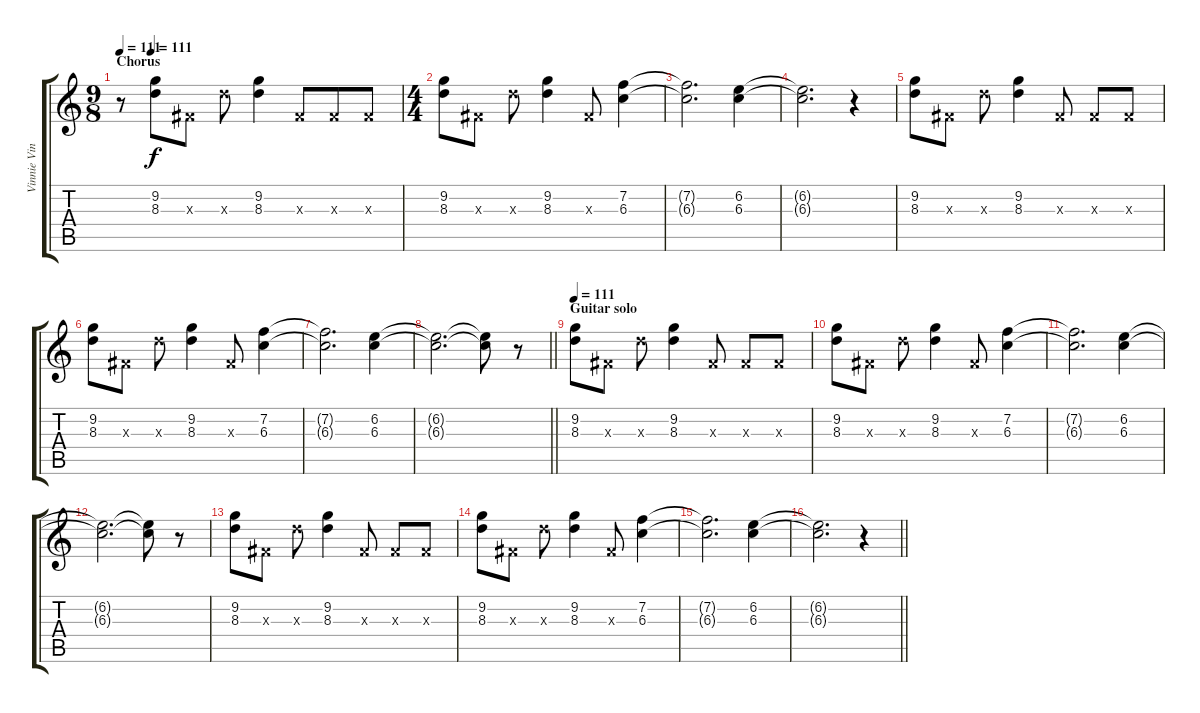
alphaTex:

\track ("Vinnie Vincent (Rhythm)" "Vinnie Vin") {instrument distortionguitar}
\staff {score tabs}
\tuning (Eb4 Bb3 Gb3 Db3 Ab2 Eb2) {hide}
\ts (9 8)
\section ("" "Chorus")
\tempo 111
\tempo (111 0.1111111111111111)
\clef g2
\ks c
r.8{dy f} (9.2 8.3).8 0.3{x}.8 8.3{x}.8 (9.2 8.3).4 0.3{x}.8 0.3{x}.8 0.3{x}.8 |
\ts (4 4)
(9.2 8.3).8 0.3{x}.8 8.3{x}.8 (9.2 8.3).4 0.3{x}.8 (7.2 6.3).4 |
(7.2{t} 6.3{t}).2{d} (6.2 6.3).4 |
(6.2{t} 6.3{t}).2{d} r.4 |
(9.2 8.3).8 0.3{x}.8 8.3{x}.8 (9.2 8.3).4 0.3{x}.8 0.3{x}.8 0.3{x}.8 |
(9.2 8.3).8 0.3{x}.8 8.3{x}.8 (9.2 8.3).4 0.3{x}.8 (7.2 6.3).4 |
(7.2{t} 6.3{t}).2{d} (6.2 6.3).4 |
\barLineRight lightlight
(6.2{t} 6.3{t}).2{d} (6.2{t} 6.3{t}).8 r.8 |
\section ("" "Guitar solo")
\tempo 111
(9.2 8.3).8 0.3{x}.8 8.3{x}.8 (9.2 8.3).4 0.3{x}.8 0.3{x}.8 0.3{x}.8 |
(9.2 8.3).8 0.3{x}.8 8.3{x}.8 (9.2 8.3).4 0.3{x}.8 (7.2 6.3).4 |
(7.2{t} 6.3{t}).2{d} (6.2 6.3).4 |
(6.2{t} 6.3{t}).2{d} (6.2{t} 6.3{t}).8 r.8 |
(9.2 8.3).8 0.3{x}.8 8.3{x}.8 (9.2 8.3).4 0.3{x}.8 0.3{x}.8 0.3{x}.8 |
(9.2 8.3).8 0.3{x}.8 8.3{x}.8 (9.2 8.3).4 0.3{x}.8 (7.2 6.3).4 |
(7.2{t} 6.3{t}).2{d} (6.2 6.3).4 |
\barLineRight lightlight
(6.2{t} 6.3{t}).2{d} r.4
